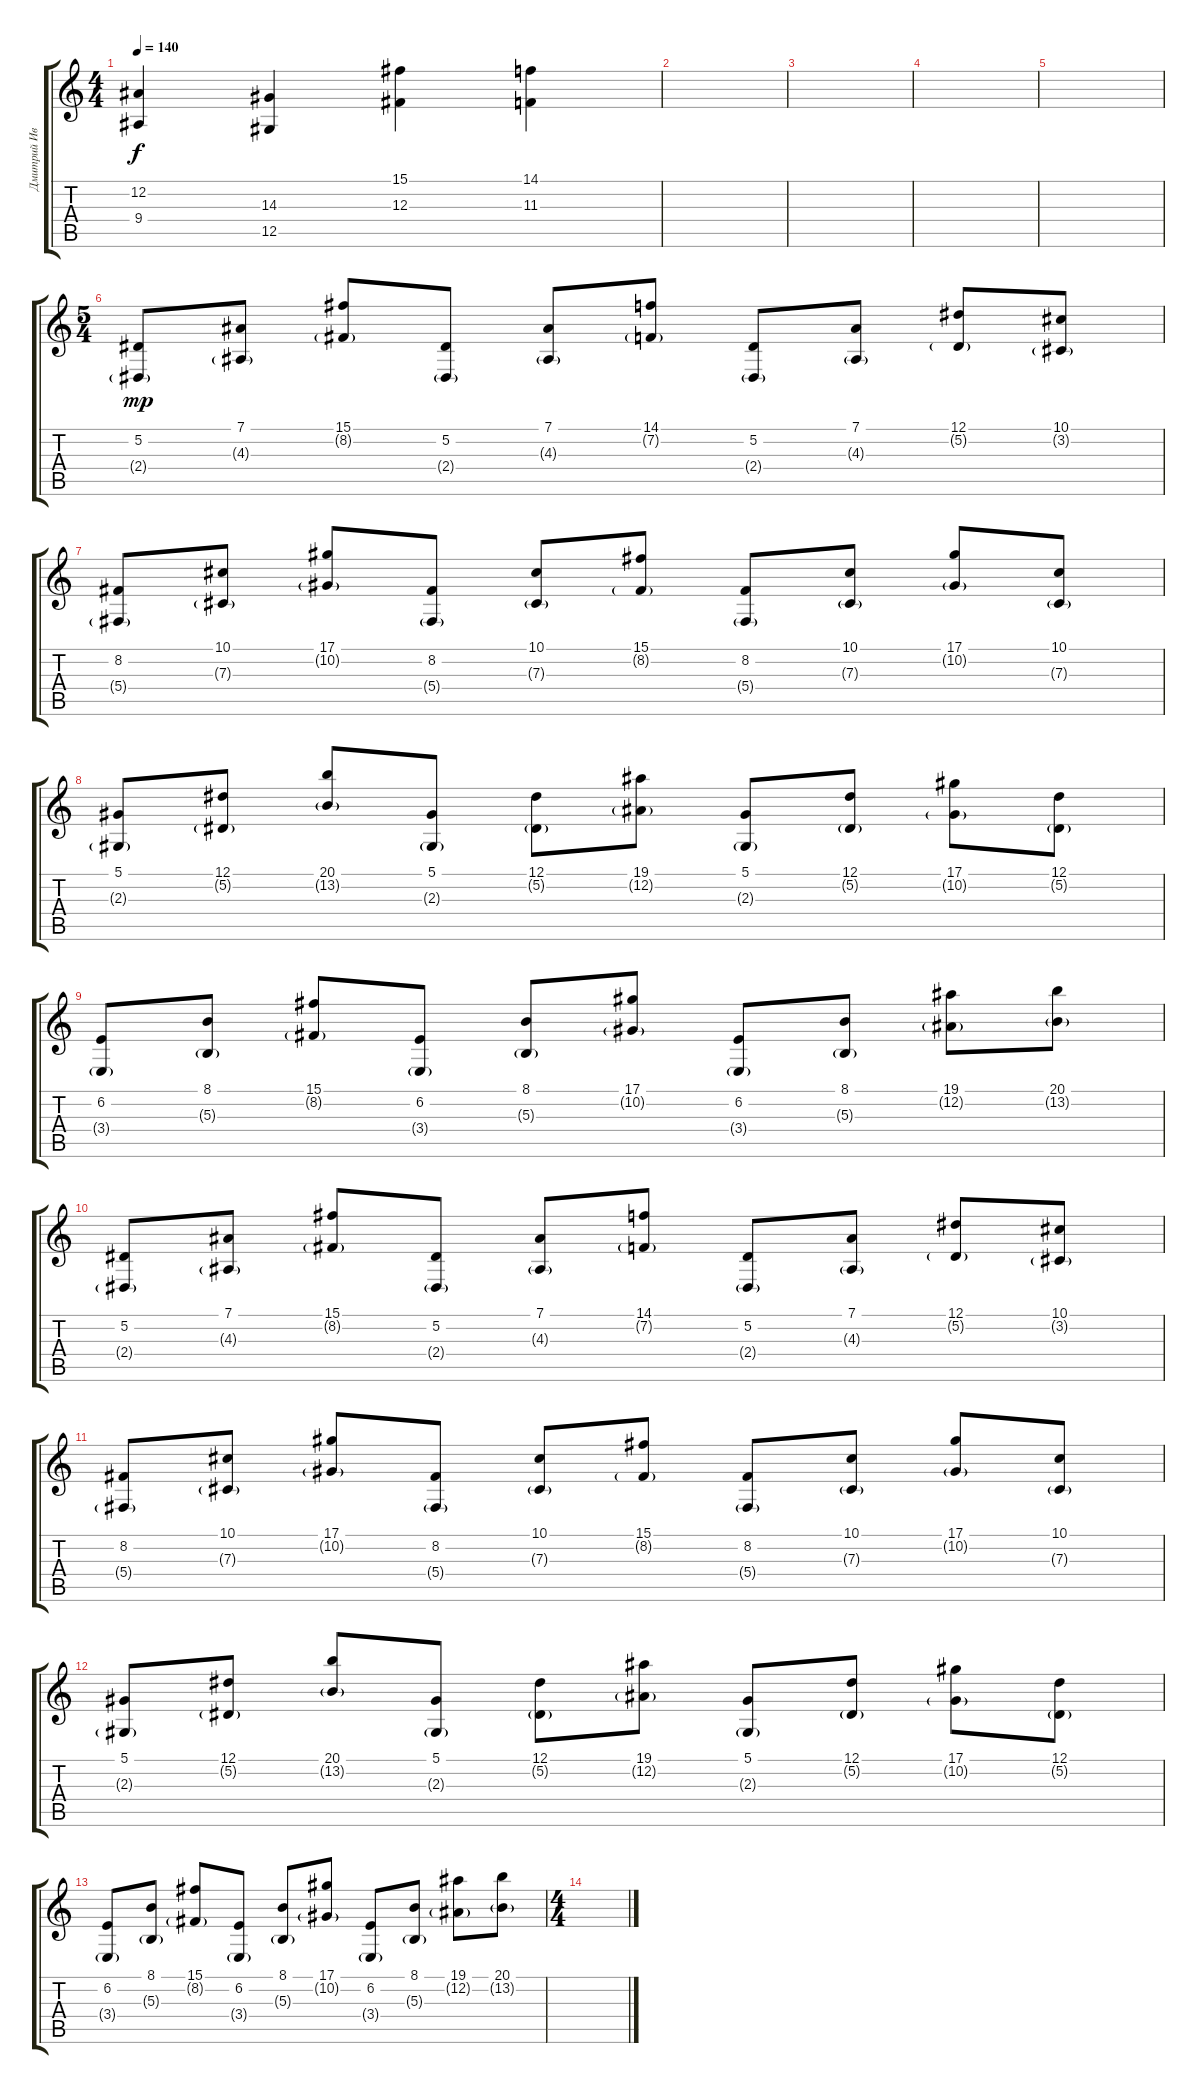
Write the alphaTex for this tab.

\track ("Дмитрий Иванов" "Дмитрий Ив") {instrument brightacousticpiano}
\staff {score tabs}
\tuning (Eb4 Bb3 Gb3 Db3 Ab2 Eb2) {hide}
\ts (4 4)
\tempo 140
\clef g2
\ks c
(12.2 9.4).4{dy f} (14.3 12.5).4 (15.1 12.3).4 (14.1 11.3).4 |
|
|
|
|
\ts (5 4)
(5.2 2.4{g}).8{dy mp volume 11 instrument pad1newage} (7.1 4.3{g}).8 (15.1 8.2{g}).8 (5.2 2.4{g}).8 (7.1 4.3{g}).8 (14.1 7.2{g}).8 (5.2 2.4{g}).8 (7.1 4.3{g}).8 (12.1 5.2{g}).8 (10.1 3.2{g}).8 |
(8.2 5.4{g}).8 (10.1 7.3{g}).8 (17.1 10.2{g}).8 (8.2 5.4{g}).8 (10.1 7.3{g}).8 (15.1 8.2{g}).8 (8.2 5.4{g}).8 (10.1 7.3{g}).8 (17.1 10.2{g}).8 (10.1 7.3{g}).8 |
(5.1 2.3{g}).8 (12.1 5.2{g}).8 (20.1 13.2{g}).8 (5.1 2.3{g}).8 (12.1 5.2{g}).8 (19.1 12.2{g}).8 (5.1 2.3{g}).8 (12.1 5.2{g}).8 (17.1 10.2{g}).8 (12.1 5.2{g}).8 |
(6.2 3.4{g}).8 (8.1 5.3{g}).8 (15.1 8.2{g}).8 (6.2 3.4{g}).8 (8.1 5.3{g}).8 (17.1 10.2{g}).8 (6.2 3.4{g}).8 (8.1 5.3{g}).8 (19.1 12.2{g}).8 (20.1 13.2{g}).8 |
(5.2 2.4{g}).8 (7.1 4.3{g}).8 (15.1 8.2{g}).8 (5.2 2.4{g}).8 (7.1 4.3{g}).8 (14.1 7.2{g}).8 (5.2 2.4{g}).8 (7.1 4.3{g}).8 (12.1 5.2{g}).8 (10.1 3.2{g}).8 |
(8.2 5.4{g}).8 (10.1 7.3{g}).8 (17.1 10.2{g}).8 (8.2 5.4{g}).8 (10.1 7.3{g}).8 (15.1 8.2{g}).8 (8.2 5.4{g}).8 (10.1 7.3{g}).8 (17.1 10.2{g}).8 (10.1 7.3{g}).8 |
(5.1 2.3{g}).8 (12.1 5.2{g}).8 (20.1 13.2{g}).8 (5.1 2.3{g}).8 (12.1 5.2{g}).8 (19.1 12.2{g}).8 (5.1 2.3{g}).8 (12.1 5.2{g}).8 (17.1 10.2{g}).8 (12.1 5.2{g}).8 |
(6.2 3.4{g}).8 (8.1 5.3{g}).8 (15.1 8.2{g}).8 (6.2 3.4{g}).8 (8.1 5.3{g}).8 (17.1 10.2{g}).8 (6.2 3.4{g}).8 (8.1 5.3{g}).8 (19.1 12.2{g}).8 (20.1 13.2{g}).8 |
\ts (4 4)
